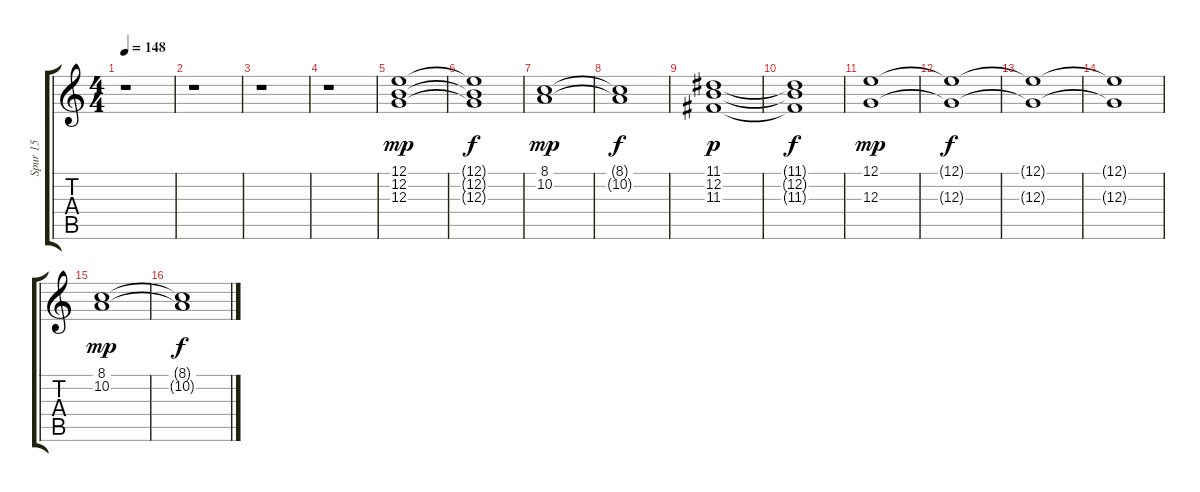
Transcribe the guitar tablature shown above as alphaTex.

\track ("Spur 15" "Spur 15") {instrument rockorgan}
\staff {score tabs}
\tuning (E4 B3 G3 D3 A2 E2) {hide}
\ts (4 4)
\tempo 148
\clef g2
\ks c
r.1{dy f} |
r.1 |
r.1 |
r.1 |
(12.1 12.2 12.3).1{dy mp} |
(12.1{t} 12.2{t} 12.3{t}).1{dy f} |
(8.1 10.2).1{dy mp} |
(8.1{t} 10.2{t}).1{dy f} |
(11.1 12.2 11.3).1{dy p} |
(11.1{t} 12.2{t} 11.3{t}).1{dy f} |
(12.1 12.3).1{dy mp} |
(12.1{t} 12.3{t}).1{dy f} |
(12.1{t} 12.3{t}).1 |
(12.1{t} 12.3{t}).1 |
(8.1 10.2).1{dy mp} |
(8.1{t} 10.2{t}).1{dy f}
